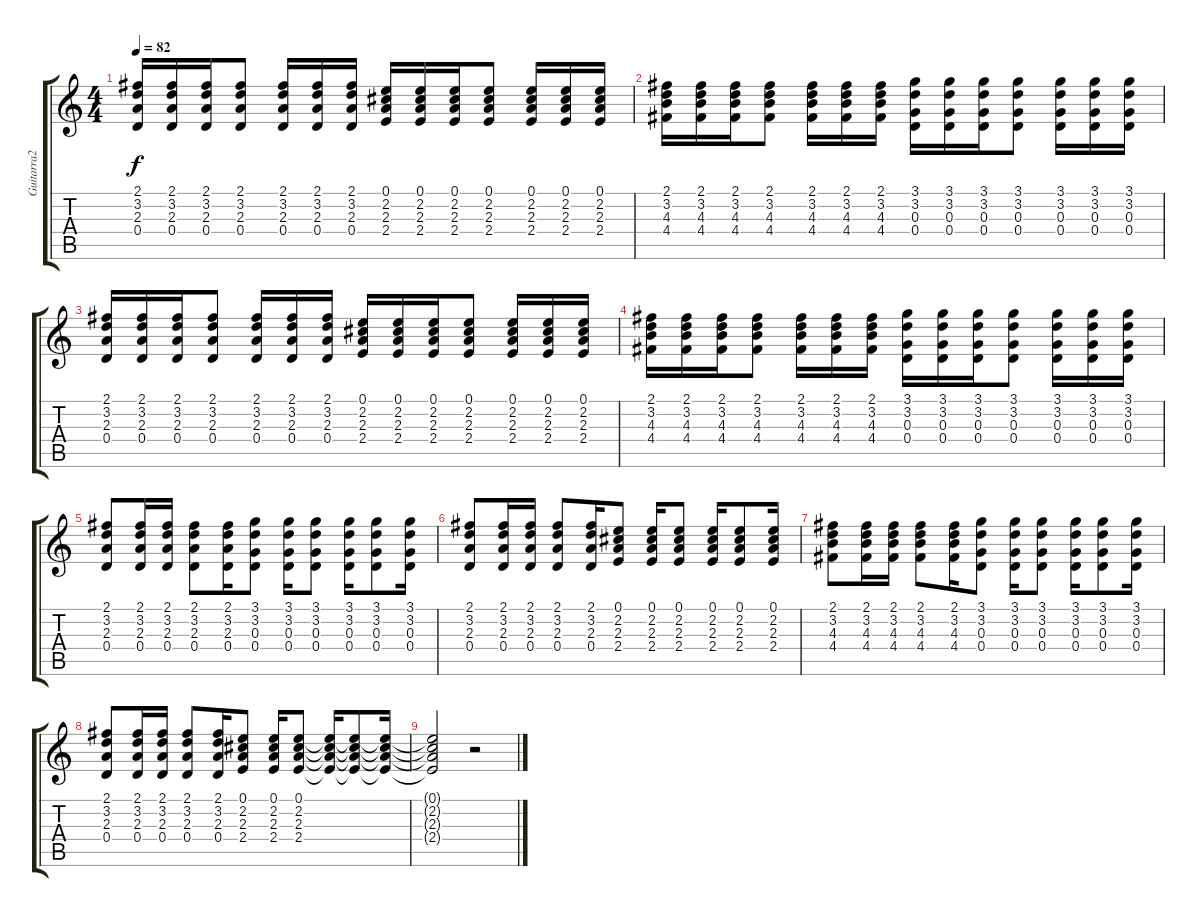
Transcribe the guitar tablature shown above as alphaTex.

\track ("Guitarra2" "Guitarra2") {instrument acousticguitarsteel}
\staff {score tabs}
\tuning (E4 B3 G3 D3 A2 E2) {hide}
\ts (4 4)
\tempo 82
\clef g2
\ks c
(2.1 3.2 2.3 0.4).16{dy f} (2.1 3.2 2.3 0.4).16 (2.1 3.2 2.3 0.4).16 (2.1 3.2 2.3 0.4).8 (2.1 3.2 2.3 0.4).16 (2.1 3.2 2.3 0.4).16 (2.1 3.2 2.3 0.4).16 (0.1 2.2 2.3 2.4).16 (0.1 2.2 2.3 2.4).16 (0.1 2.2 2.3 2.4).16 (0.1 2.2 2.3 2.4).8 (0.1 2.2 2.3 2.4).16 (0.1 2.2 2.3 2.4).16 (0.1 2.2 2.3 2.4).16 |
(2.1 3.2 4.3 4.4).16 (2.1 3.2 4.3 4.4).16 (2.1 3.2 4.3 4.4).16 (2.1 3.2 4.3 4.4).8 (2.1 3.2 4.3 4.4).16 (2.1 3.2 4.3 4.4).16 (2.1 3.2 4.3 4.4).16 (3.1 3.2 0.3 0.4).16 (3.1 3.2 0.3 0.4).16 (3.1 3.2 0.3 0.4).16 (3.1 3.2 0.3 0.4).8 (3.1 3.2 0.3 0.4).16 (3.1 3.2 0.3 0.4).16 (3.1 3.2 0.3 0.4).16 |
(2.1 3.2 2.3 0.4).16 (2.1 3.2 2.3 0.4).16 (2.1 3.2 2.3 0.4).16 (2.1 3.2 2.3 0.4).8 (2.1 3.2 2.3 0.4).16 (2.1 3.2 2.3 0.4).16 (2.1 3.2 2.3 0.4).16 (0.1 2.2 2.3 2.4).16 (0.1 2.2 2.3 2.4).16 (0.1 2.2 2.3 2.4).16 (0.1 2.2 2.3 2.4).8 (0.1 2.2 2.3 2.4).16 (0.1 2.2 2.3 2.4).16 (0.1 2.2 2.3 2.4).16 |
(2.1 3.2 4.3 4.4).16 (2.1 3.2 4.3 4.4).16 (2.1 3.2 4.3 4.4).16 (2.1 3.2 4.3 4.4).8 (2.1 3.2 4.3 4.4).16 (2.1 3.2 4.3 4.4).16 (2.1 3.2 4.3 4.4).16 (3.1 3.2 0.3 0.4).16 (3.1 3.2 0.3 0.4).16 (3.1 3.2 0.3 0.4).16 (3.1 3.2 0.3 0.4).8 (3.1 3.2 0.3 0.4).16 (3.1 3.2 0.3 0.4).16 (3.1 3.2 0.3 0.4).16 |
(2.1 3.2 2.3 0.4).8 (2.1 3.2 2.3 0.4).16 (2.1 3.2 2.3 0.4).16 (2.1 3.2 2.3 0.4).8 (2.1 3.2 2.3 0.4).16 (3.1 3.2 0.3 0.4).8 (3.1 3.2 0.3 0.4).16 (3.1 3.2 0.3 0.4).8 (3.1 3.2 0.3 0.4).16 (3.1 3.2 0.3 0.4).8 (3.1 3.2 0.3 0.4).16 |
(2.1 3.2 2.3 0.4).8 (2.1 3.2 2.3 0.4).16 (2.1 3.2 2.3 0.4).16 (2.1 3.2 2.3 0.4).8 (2.1 3.2 2.3 0.4).16 (0.1 2.2 2.3 2.4).8 (0.1 2.2 2.3 2.4).16 (0.1 2.2 2.3 2.4).8 (0.1 2.2 2.3 2.4).16 (0.1 2.2 2.3 2.4).8 (0.1 2.2 2.3 2.4).16 |
(2.1 3.2 4.3 4.4).8 (2.1 3.2 4.3 4.4).16 (2.1 3.2 4.3 4.4).16 (2.1 3.2 4.3 4.4).8 (2.1 3.2 4.3 4.4).16 (3.1 3.2 0.3 0.4).8 (3.1 3.2 0.3 0.4).16 (3.1 3.2 0.3 0.4).8 (3.1 3.2 0.3 0.4).16 (3.1 3.2 0.3 0.4).8 (3.1 3.2 0.3 0.4).16 |
(2.1 3.2 2.3 0.4).8 (2.1 3.2 2.3 0.4).16 (2.1 3.2 2.3 0.4).16 (2.1 3.2 2.3 0.4).8 (2.1 3.2 2.3 0.4).16 (0.1 2.2 2.3 2.4).8 (0.1 2.2 2.3 2.4).16 (0.1 2.2 2.3 2.4).8 (0.1{t} 2.2{t} 2.3{t} 2.4{t}).16 (0.1{t} 2.2{t} 2.3{t} 2.4{t}).8 (0.1{t} 2.2{t} 2.3{t} 2.4{t}).16 |
(0.1{t} 2.2{t} 2.3{t} 2.4{t}).2 r.2
